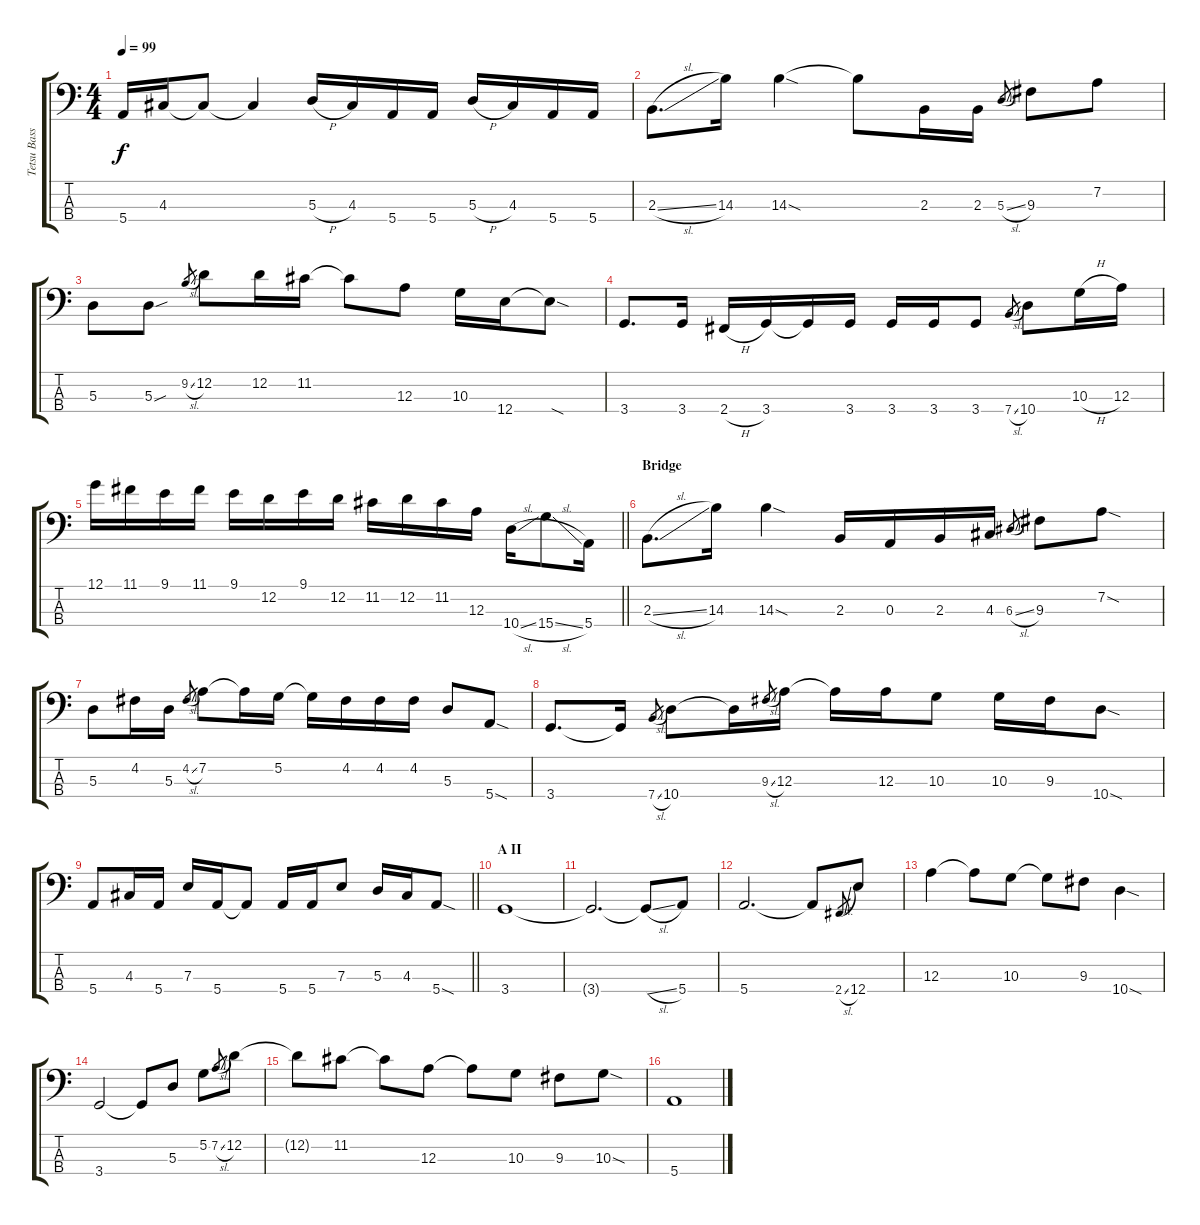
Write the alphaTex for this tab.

\track ("Tetsu Bass" "Tetsu Bass") {instrument electricbassfinger}
\staff {score tabs}
\tuning (G2 D2 A1 E1) {hide}
\ts (4 4)
\tempo 99
\clef f4
\ks c
5.4.16{dy f} 4.3.16 4.3{t}.8 4.3{t}.4 5.3{h}.16 4.3.16 5.4.16 5.4.16 5.3{h}.16 4.3.16 5.4.16 5.4.16 |
2.3{sl}.8{d} 14.3.16 14.3{sod}.4 14.3{t}.8 2.3.16 2.3.16 5.3{sl}.8{gr} 9.3.8 7.2.8 |
5.3.8 5.3{sou}.8 9.2{sl}.8{gr} 12.2.8 12.2.16 11.2.16 11.2{t}.8 12.3.8 10.3.16 12.4.16 12.4{sod t}.8 |
3.4.8{d} 3.4.16 2.4{h}.16 3.4.16 3.4{t}.16 3.4.16 3.4.16 3.4.16 3.4.8 7.4{sl}.8{gr} 10.4.8 10.3{h}.16 12.3.16 |
\barLineRight lightlight
12.1.16 11.1.16 9.1.16 11.1.16 9.1.16 12.2.16 9.1.16 12.2.16 11.2.16 12.2.16 11.2.16 12.3.16 10.4{sl}.16 15.4{sl}.8 5.4.16 |
\section ("" "Bridge")
2.3{sl}.8{d} 14.3.16 14.3{sod}.4 2.3.16 0.3.16 2.3.16 4.3.16 6.3{sl}.8{gr} 9.3.8 7.2{sod}.8 |
5.3.8 4.2.16 5.3.16 4.2{sl}.8{gr} 7.2.8 7.2{t}.16 5.2.16 5.2{t}.16 4.2.16 4.2.16 4.2.16 5.3.8 5.4{sod}.8 |
3.4.8{d} 3.4{t}.16 7.4{sl}.8{gr} 10.4.8 10.4{t}.16 9.3{sl}.8{gr} 12.3.16 12.3{t}.16 12.3.16 10.3.8 10.3.16 9.3.16 10.4{sod}.8 |
\barLineRight lightlight
5.4.8 4.3.16 5.4.16 7.3.16 5.4.16 5.4{t}.8 5.4.16 5.4.16 7.3.8 5.3.16 4.3.16 5.4{sod}.8 |
\section ("" "A II")
3.4.1 |
3.4{t}.2{d} 3.4{sl t}.8 5.4.8 |
5.4.2{d} 5.4{t}.8 2.4{sl}.8{gr} 12.4.8 |
12.3.4 12.3{t}.8 10.3.8 10.3{t}.8 9.3.8 10.4{sod}.4 |
3.4.2 3.4{t}.8 5.3.8 5.2.8 7.2{sl}.8{gr} 12.2.8 |
12.2{t}.8 11.2.8 11.2{t}.8 12.3.8 12.3{t}.8 10.3.8 9.3.8 10.3{sod}.8 |
5.4.1
